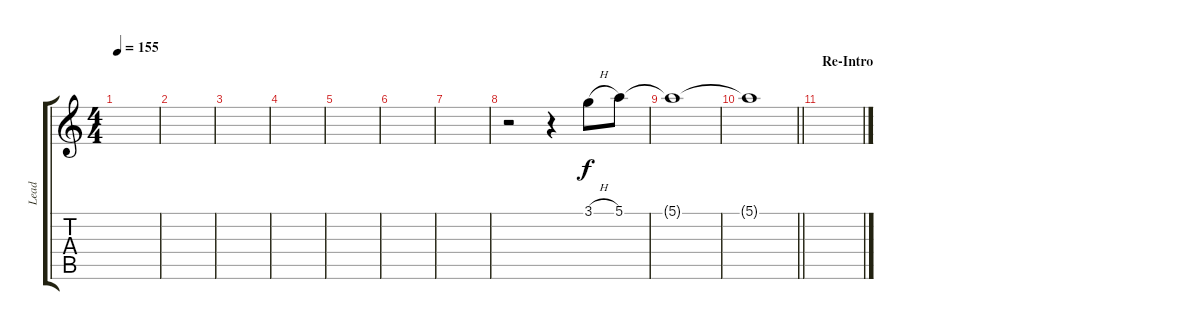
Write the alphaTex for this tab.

\track ("Lead" "Lead") {instrument distortionguitar}
\staff {score tabs}
\tuning (E4 B3 G3 D3 A2 E2) {hide}
\ts (4 4)
\tempo 155
\clef g2
\ks c
|
|
|
|
|
|
|
r.2 r.4 3.1{h}.8{volume 16 instrument distortionguitar} 5.1.8 |
5.1{t}.1 |
\barLineRight lightlight
5.1{t}.1 |
\section ("" "Re-Intro")
